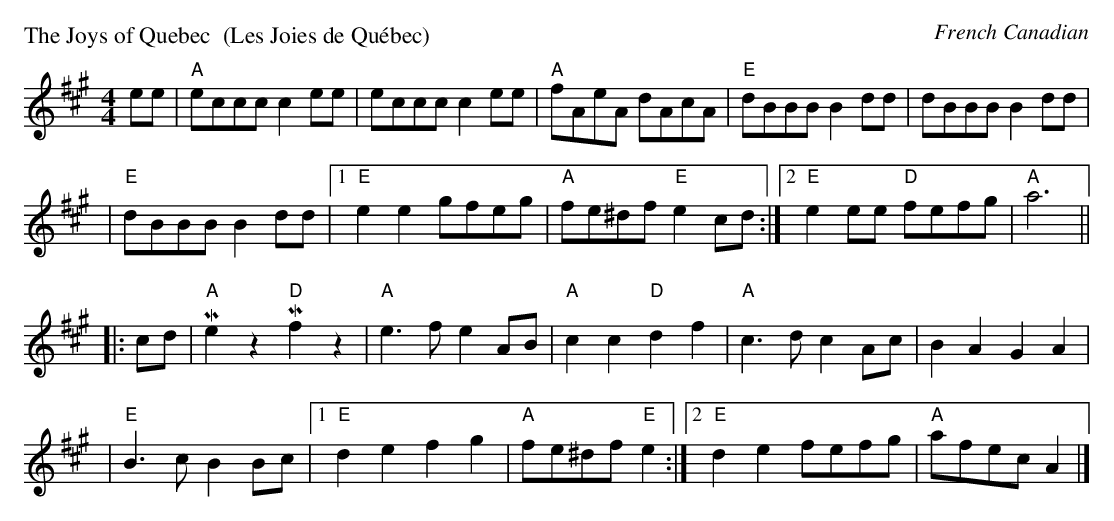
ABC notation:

X:1
P: The Joys of Quebec  (Les Joies de Qu\'ebec)
O: French Canadian
M: 4/4
L: 1/4
K: A
e/e/ \
| "A"e/c/c/c/ ce/e/ | e/c/c/c/ ce/e/ | "A"f/A/e/A/ d/A/c/A/ | "E"d/B/B/B/ Bd/d/ |  d/B/B/B/ Bd/d/ |
| "E"d/B/B/B/ Bd/d/ |1 "E"ee g/f/e/g/ | "A"f/e/^d/f/ "E"ec/d/ :|2 "E"ee/e/ "D"f/e/f/g/ | "A"a3 ||
|: c/d/ \
| "A"Mez"D"Mfz | "A"e3/2f/ eA/B/ | "A"cc "D"df |  "A"c3/2d/ cA/c/ | BA GA |
| "E"B3/2c/ BB/c/ |1"E"de fg | "A"f/e/^d/f/ "E"e :|2 "E"de f/e/f/g/ | "A"a/f/e/c/ A |]
